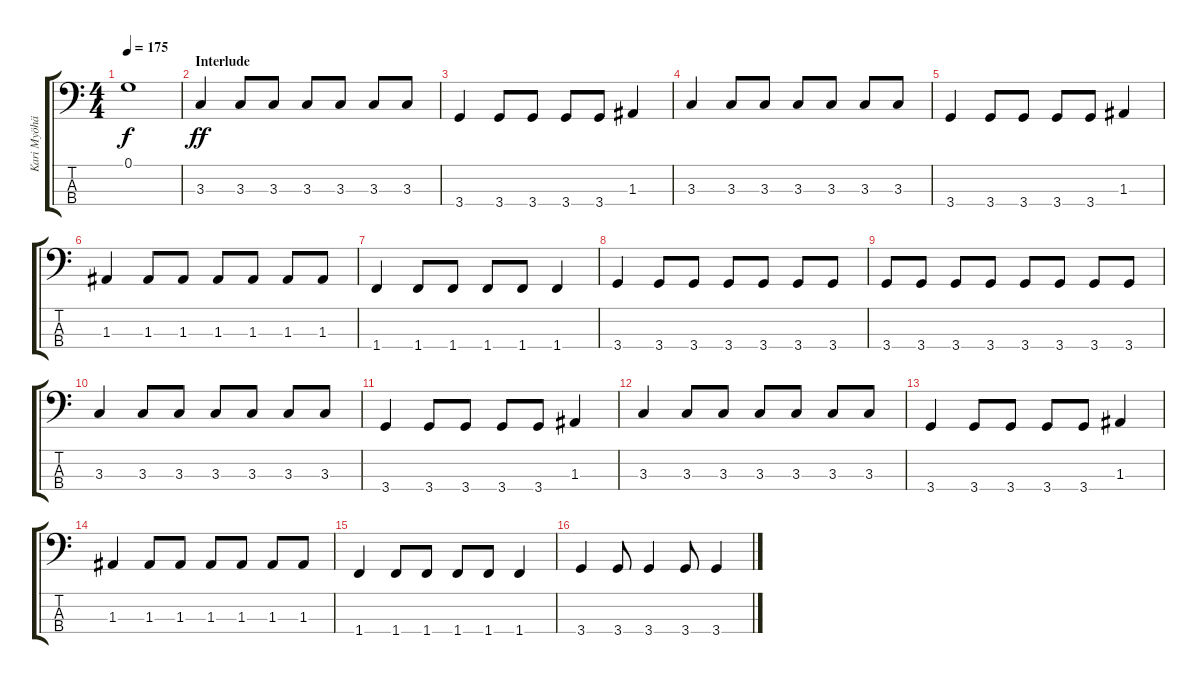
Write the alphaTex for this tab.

\track ("Kari Myöhänen-Bass" "Kari Myöhä") {instrument electricbassfinger}
\staff {score tabs}
\tuning (G2 D2 A1 E1) {hide}
\ts (4 4)
\tempo 175
\clef f4
\ks c
0.1{t}.1{dy f} |
\section ("" "Interlude")
3.3.4{dy ff} 3.3.8 3.3.8 3.3.8 3.3.8 3.3.8 3.3.8 |
3.4.4 3.4.8 3.4.8 3.4.8 3.4.8 1.3.4 |
3.3.4 3.3.8 3.3.8 3.3.8 3.3.8 3.3.8 3.3.8 |
3.4.4 3.4.8 3.4.8 3.4.8 3.4.8 1.3.4 |
1.3.4 1.3.8 1.3.8 1.3.8 1.3.8 1.3.8 1.3.8 |
1.4.4 1.4.8 1.4.8 1.4.8 1.4.8 1.4.4 |
3.4.4 3.4.8 3.4.8 3.4.8 3.4.8 3.4.8 3.4.8 |
3.4.8 3.4.8 3.4.8 3.4.8 3.4.8 3.4.8 3.4.8 3.4.8 |
3.3.4 3.3.8 3.3.8 3.3.8 3.3.8 3.3.8 3.3.8 |
3.4.4 3.4.8 3.4.8 3.4.8 3.4.8 1.3.4 |
3.3.4 3.3.8 3.3.8 3.3.8 3.3.8 3.3.8 3.3.8 |
3.4.4 3.4.8 3.4.8 3.4.8 3.4.8 1.3.4 |
1.3.4 1.3.8 1.3.8 1.3.8 1.3.8 1.3.8 1.3.8 |
1.4.4 1.4.8 1.4.8 1.4.8 1.4.8 1.4.4 |
3.4.4 3.4.8 3.4.4 3.4.8 3.4.4
